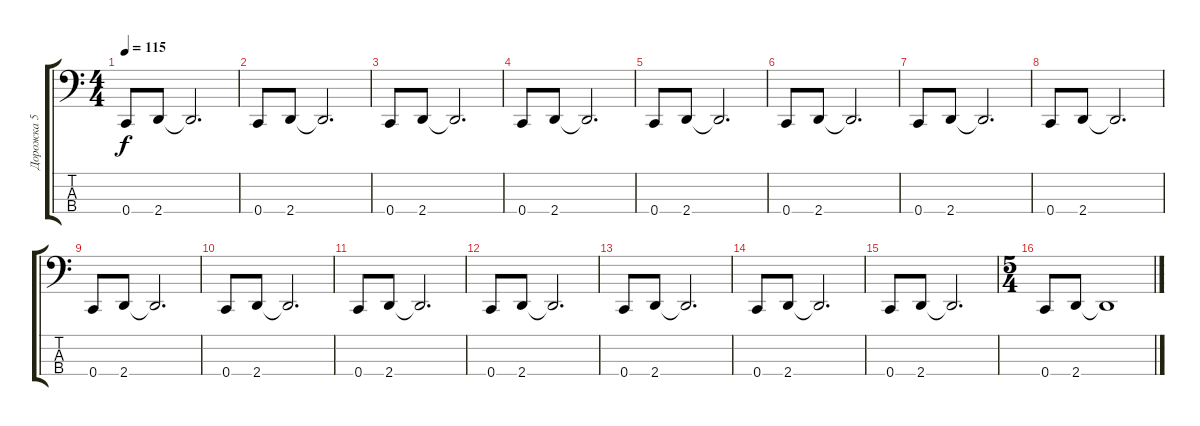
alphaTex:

\track ("Дорожка 5" "Дорожка 5") {instrument electricbassfinger}
\staff {score tabs}
\tuning (F2 C2 G1 C1) {hide}
\ts (4 4)
\tempo 115
\clef f4
\ks c
0.4.8{dy f} 2.4.8 2.4{t}.2{d} |
0.4.8 2.4.8 2.4{t}.2{d} |
0.4.8 2.4.8 2.4{t}.2{d} |
0.4.8 2.4.8 2.4{t}.2{d} |
0.4.8 2.4.8 2.4{t}.2{d} |
0.4.8 2.4.8 2.4{t}.2{d} |
0.4.8 2.4.8 2.4{t}.2{d} |
0.4.8 2.4.8 2.4{t}.2{d} |
0.4.8 2.4.8 2.4{t}.2{d} |
0.4.8 2.4.8 2.4{t}.2{d} |
0.4.8 2.4.8 2.4{t}.2{d} |
0.4.8 2.4.8 2.4{t}.2{d} |
0.4.8 2.4.8 2.4{t}.2{d} |
0.4.8 2.4.8 2.4{t}.2{d} |
0.4.8 2.4.8 2.4{t}.2{d} |
\ts (5 4)
0.4.8 2.4.8 2.4{t}.1
